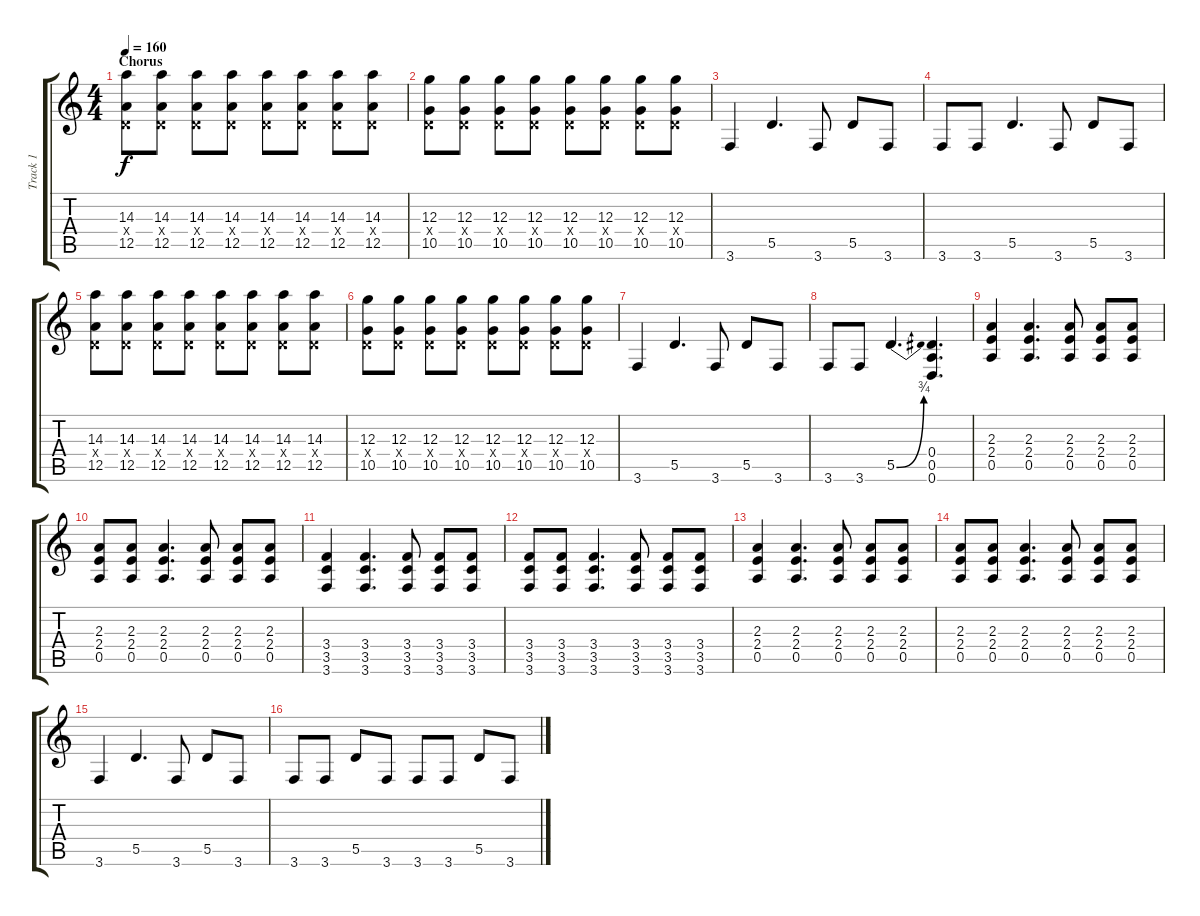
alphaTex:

\track ("Track 1" "Track 1") {instrument distortionguitar}
\staff {score tabs}
\tuning (E4 B3 G3 D3 A2 D2) {hide}
\ts (4 4)
\section ("" "Chorus")
\tempo 160
\clef g2
\ks c
(14.3 0.4{x} 12.5).8{dy f} (14.3 0.4{x} 12.5).8 (14.3 0.4{x} 12.5).8 (14.3 0.4{x} 12.5).8 (14.3 0.4{x} 12.5).8 (14.3 0.4{x} 12.5).8 (14.3 0.4{x} 12.5).8 (14.3 0.4{x} 12.5).8 |
(12.3 0.4{x} 10.5).8 (12.3 0.4{x} 10.5).8 (12.3 0.4{x} 10.5).8 (12.3 0.4{x} 10.5).8 (12.3 0.4{x} 10.5).8 (12.3 0.4{x} 10.5).8 (12.3 0.4{x} 10.5).8 (12.3 0.4{x} 10.5).8 |
3.6.4 5.5.4{d} 3.6.8 5.5.8 3.6.8 |
3.6.8 3.6.8 5.5.4{d} 3.6.8 5.5.8 3.6.8 |
(14.3 0.4{x} 12.5).8 (14.3 0.4{x} 12.5).8 (14.3 0.4{x} 12.5).8 (14.3 0.4{x} 12.5).8 (14.3 0.4{x} 12.5).8 (14.3 0.4{x} 12.5).8 (14.3 0.4{x} 12.5).8 (14.3 0.4{x} 12.5).8 |
(12.3 0.4{x} 10.5).8 (12.3 0.4{x} 10.5).8 (12.3 0.4{x} 10.5).8 (12.3 0.4{x} 10.5).8 (12.3 0.4{x} 10.5).8 (12.3 0.4{x} 10.5).8 (12.3 0.4{x} 10.5).8 (12.3 0.4{x} 10.5).8 |
3.6.4 5.5.4{d} 3.6.8 5.5.8 3.6.8 |
3.6.8 3.6.8 5.5{be (bend 0 0 60 3)}.4{d} (0.4 0.5 0.6).4{d} |
(2.3 2.4 0.5).4 (2.3 2.4 0.5).4{d} (2.3 2.4 0.5).8 (2.3 2.4 0.5).8 (2.3 2.4 0.5).8 |
(2.3 2.4 0.5).8 (2.3 2.4 0.5).8 (2.3 2.4 0.5).4{d} (2.3 2.4 0.5).8 (2.3 2.4 0.5).8 (2.3 2.4 0.5).8 |
(3.4 3.5 3.6).4 (3.4 3.5 3.6).4{d} (3.4 3.5 3.6).8 (3.4 3.5 3.6).8 (3.4 3.5 3.6).8 |
(3.4 3.5 3.6).8 (3.4 3.5 3.6).8 (3.4 3.5 3.6).4{d} (3.4 3.5 3.6).8 (3.4 3.5 3.6).8 (3.4 3.5 3.6).8 |
(2.3 2.4 0.5).4 (2.3 2.4 0.5).4{d} (2.3 2.4 0.5).8 (2.3 2.4 0.5).8 (2.3 2.4 0.5).8 |
(2.3 2.4 0.5).8 (2.3 2.4 0.5).8 (2.3 2.4 0.5).4{d} (2.3 2.4 0.5).8 (2.3 2.4 0.5).8 (2.3 2.4 0.5).8 |
3.6.4 5.5.4{d} 3.6.8 5.5.8 3.6.8 |
3.6.8 3.6.8 5.5.8 3.6.8 3.6.8 3.6.8 5.5.8 3.6.8
